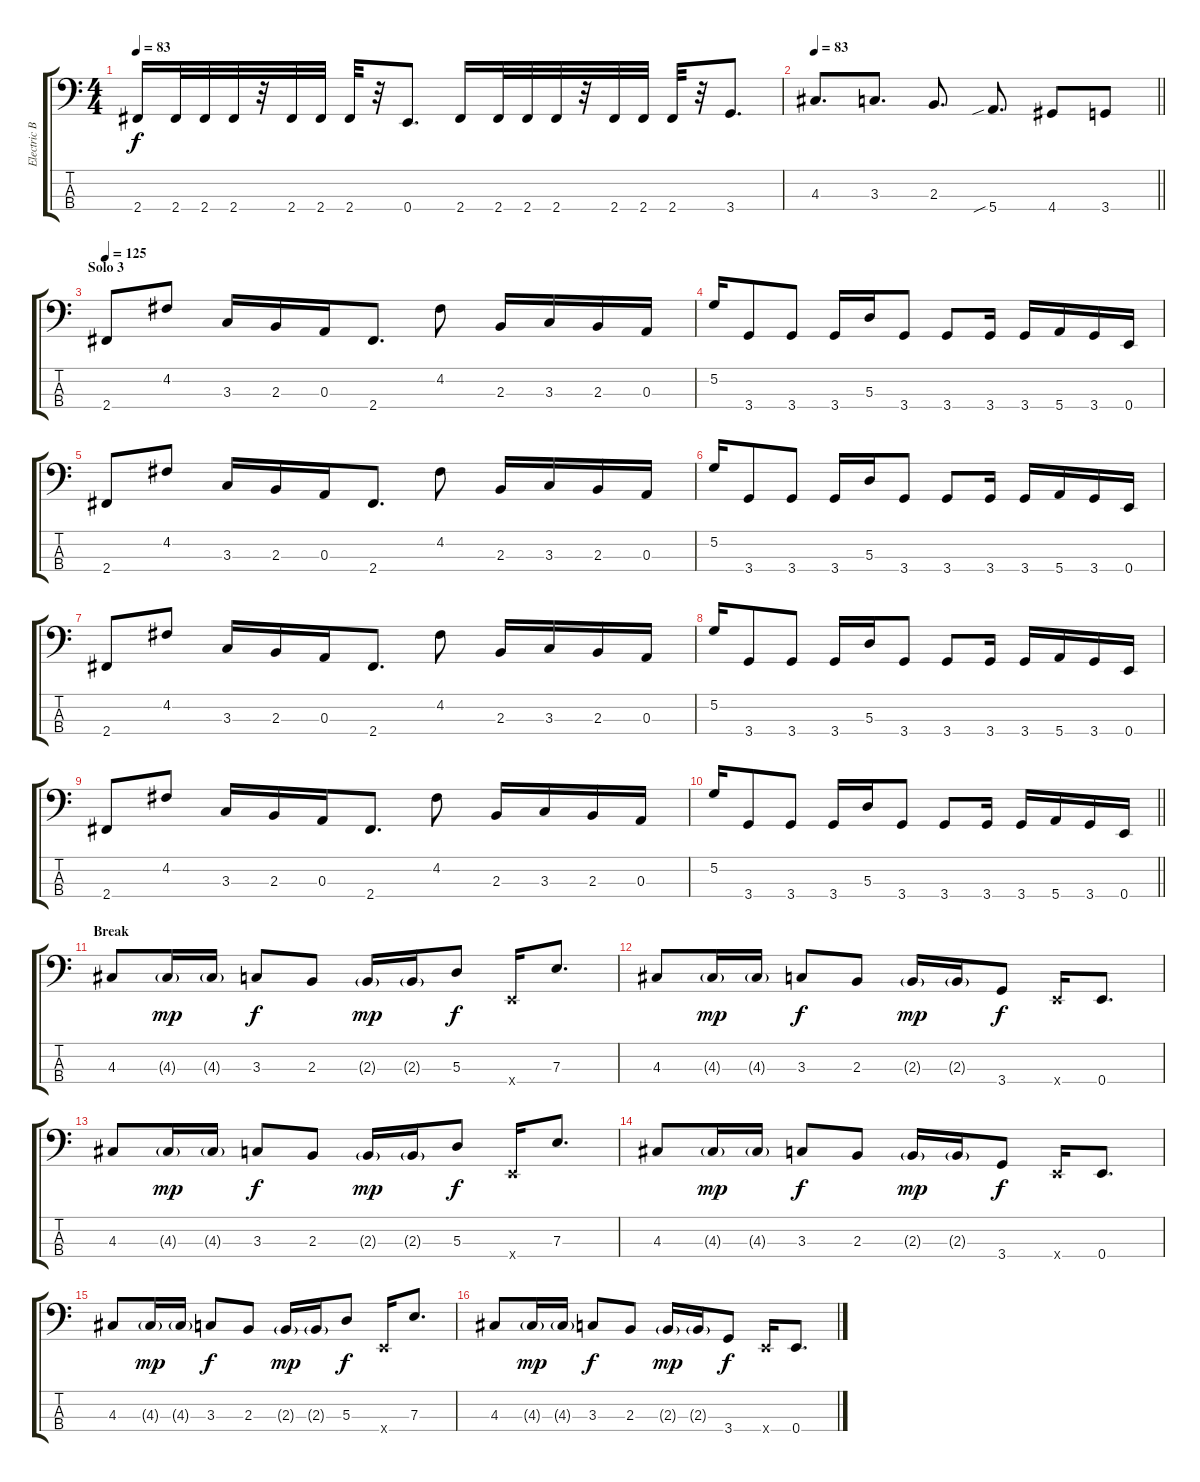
\track ("Electric Bass [James LoMenzo]" "Electric B") {instrument electricbassfinger}
\staff {score tabs}
\tuning (G2 D2 A1 E1) {hide}
\ts (4 4)
\tempo 83
\clef f4
\ks c
2.4.16{dy f} 2.4.32 2.4.32 2.4.32 r.32 2.4.32 2.4.32 2.4.32 r.32 0.4.8{d} 2.4.16 2.4.32 2.4.32 2.4.32 r.32 2.4.32 2.4.32 2.4.32 r.32 3.4.8{d} |
\tempo 83
\barLineRight lightlight
4.3.8{d} 3.3.8{d} 2.3.8{d} 5.4{sib}.8{d} 4.4.8 3.4.8 |
\section ("" "Solo 3")
\tempo 125
2.4.8 4.2.8 3.3.16 2.3.16 0.3.16 2.4.8{d} 4.2.8 2.3.16 3.3.16 2.3.16 0.3.16 |
5.2.16 3.4.8 3.4.8 3.4.16 5.3.16 3.4.8 3.4.8 3.4.16 3.4.16 5.4.16 3.4.16 0.4.16 |
2.4.8 4.2.8 3.3.16 2.3.16 0.3.16 2.4.8{d} 4.2.8 2.3.16 3.3.16 2.3.16 0.3.16 |
5.2.16 3.4.8 3.4.8 3.4.16 5.3.16 3.4.8 3.4.8 3.4.16 3.4.16 5.4.16 3.4.16 0.4.16 |
2.4.8 4.2.8 3.3.16 2.3.16 0.3.16 2.4.8{d} 4.2.8 2.3.16 3.3.16 2.3.16 0.3.16 |
5.2.16 3.4.8 3.4.8 3.4.16 5.3.16 3.4.8 3.4.8 3.4.16 3.4.16 5.4.16 3.4.16 0.4.16 |
2.4.8 4.2.8 3.3.16 2.3.16 0.3.16 2.4.8{d} 4.2.8 2.3.16 3.3.16 2.3.16 0.3.16 |
\barLineRight lightlight
5.2.16 3.4.8 3.4.8 3.4.16 5.3.16 3.4.8 3.4.8 3.4.16 3.4.16 5.4.16 3.4.16 0.4.16 |
\section ("" "Break")
4.3.8 4.3{g}.16{dy mp} 4.3{g}.16 3.3.8{dy f} 2.3.8 2.3{g}.16{dy mp} 2.3{g}.16 5.3.8{dy f} 0.4{x}.16 7.3.8{d} |
4.3.8 4.3{g}.16{dy mp} 4.3{g}.16 3.3.8{dy f} 2.3.8 2.3{g}.16{dy mp} 2.3{g}.16 3.4.8{dy f} 0.4{x}.16 0.4.8{d} |
4.3.8 4.3{g}.16{dy mp} 4.3{g}.16 3.3.8{dy f} 2.3.8 2.3{g}.16{dy mp} 2.3{g}.16 5.3.8{dy f} 0.4{x}.16 7.3.8{d} |
4.3.8 4.3{g}.16{dy mp} 4.3{g}.16 3.3.8{dy f} 2.3.8 2.3{g}.16{dy mp} 2.3{g}.16 3.4.8{dy f} 0.4{x}.16 0.4.8{d} |
4.3.8 4.3{g}.16{dy mp} 4.3{g}.16 3.3.8{dy f} 2.3.8 2.3{g}.16{dy mp} 2.3{g}.16 5.3.8{dy f} 0.4{x}.16 7.3.8{d} |
4.3.8 4.3{g}.16{dy mp} 4.3{g}.16 3.3.8{dy f} 2.3.8 2.3{g}.16{dy mp} 2.3{g}.16 3.4.8{dy f} 0.4{x}.16 0.4.8{d}
